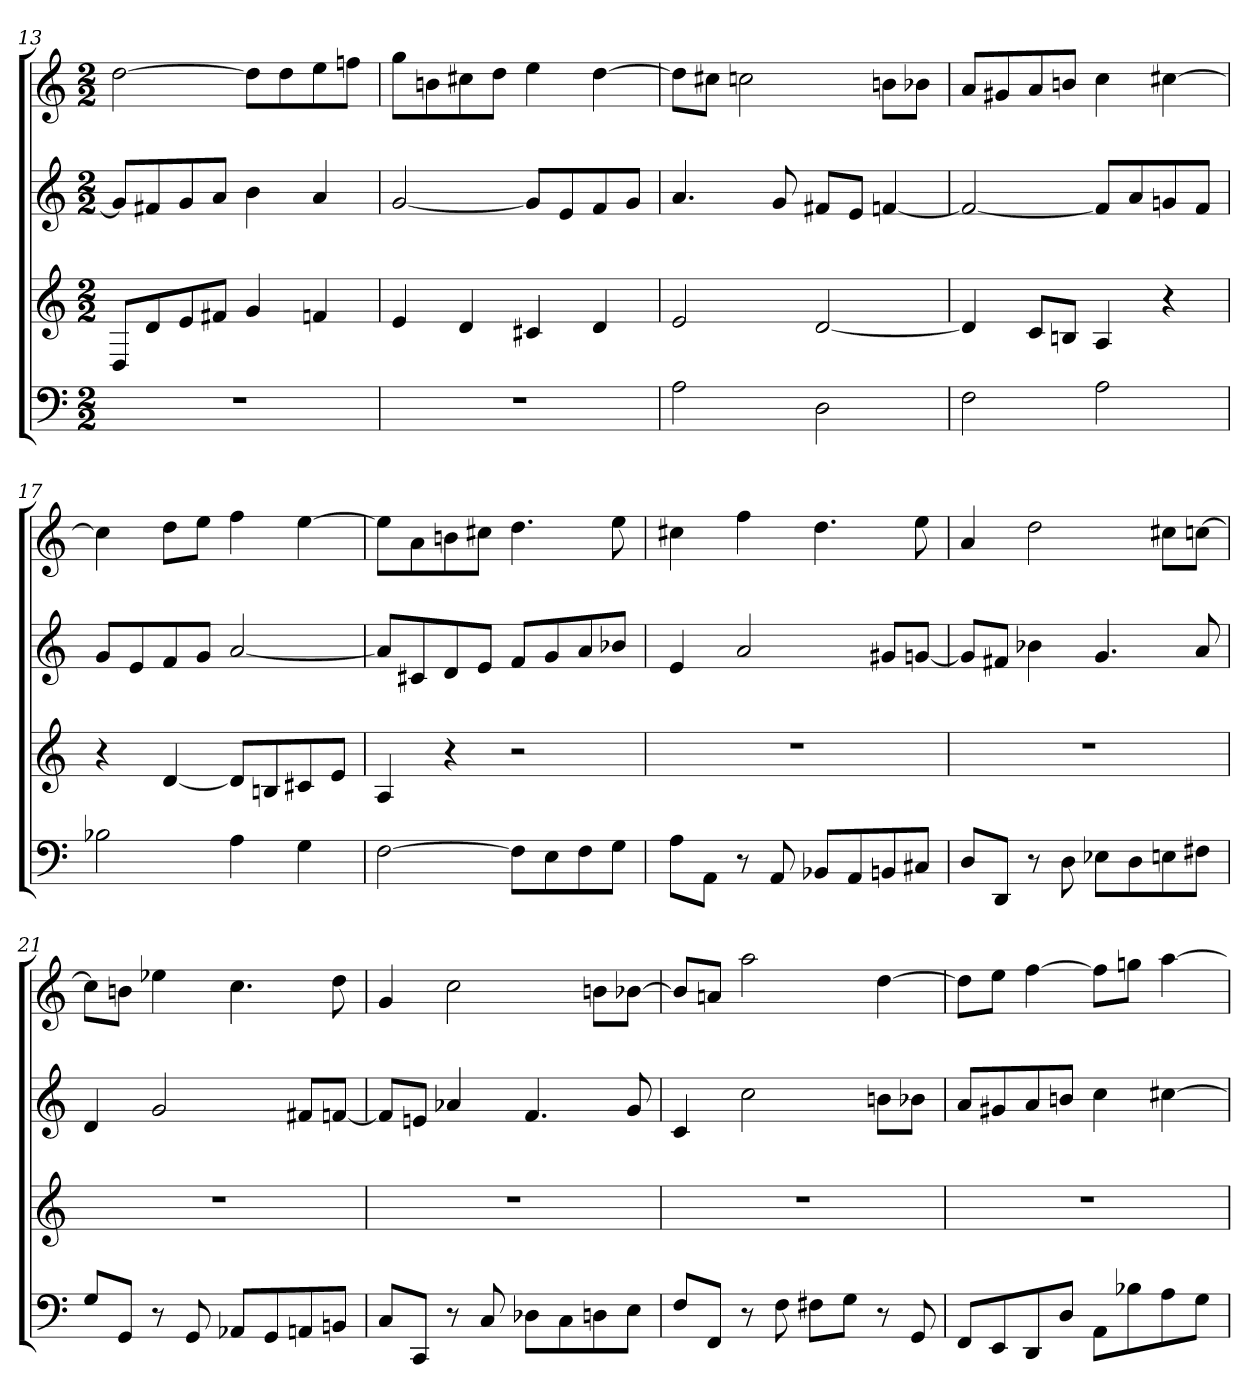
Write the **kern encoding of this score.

**kern	**kern	**kern	**kern
*part4	*part3	*part2	*part1
*staff4	*staff3	*staff2	*staff1
*M2/2	*M2/2	*M2/2	*M2/2
=13	=13	=13	=13
1r	8DL	8gL]	[2dd
.	8d	8f#X	.
.	8e	8g	.
.	8f#XJ	8aJ	.
.	4g	4b	8ddL]
.	.	.	8dd
.	4fn	4a	8ee
.	.	.	8ffnJ
=14	=14	=14	=14
1r	4e	[2g	8ggL
.	.	.	8bn
.	4d	.	8cc#X
.	.	.	8ddJ
.	4c#X	8gL]	4ee
.	.	8e	.
.	4d	8f	[4dd
.	.	8gJ	.
=15	=15	=15	=15
2A	2e	4.a	8ddL]
.	.	.	8cc#XJ
.	.	.	2ccn
.	.	8g	.
2D	[2d	8f#XL	.
.	.	8eJ	.
.	.	[4fn	8bnL
.	.	.	8b-XJ
=16	=16	=16	=16
2F	4d]	2f_	8aL
.	.	.	8g#X
.	8cL	.	8a
.	8BnJ	.	8bnJ
2A	4A	8fL]	4cc
.	.	8a	.
.	4r	8gn	[4cc#X
.	.	8fJ	.
=17	=17	=17	=17
2B-X	4r	8gL	4cc#]
.	.	8e	.
.	[4d	8f	8ddL
.	.	8gJ	8eeJ
4A	8dL]	[2a	4ff
.	8Bn	.	.
4G	8c#X	.	[4ee
.	8eJ	.	.
=18	=18	=18	=18
[2F	4A	8aL]	8eeL]
.	.	8c#X	8a
.	4r	8d	8bn
.	.	8eJ	8cc#XJ
8FL]	2r	8fL	4.dd
8E	.	8g	.
8F	.	8a	.
8GJ	.	8b-XJ	8ee
=19	=19	=19	=19
8AL	1r	4e	4cc#X
8AAJ	.	.	.
8r	.	2a	4ff
8AA	.	.	.
8BB-XL	.	.	4.dd
8AA	.	.	.
8BBn	.	8g#XL	.
8C#XJ	.	[8gnJ	8ee
=20	=20	=20	=20
8DL	1r	8gL]	4a
8DDJ	.	8f#XJ	.
8r	.	4b-X	2dd
8D	.	.	.
8E-XL	.	4.g	.
8D	.	.	.
8En	.	.	8cc#XL
8F#XJ	.	8a	[8ccnJ
=21	=21	=21	=21
8GL	1r	4d	8ccL]
8GGJ	.	.	8bnJ
8r	.	2g	4ee-X
8GG	.	.	.
8AA-XL	.	.	4.cc
8GG	.	.	.
8AAn	.	8f#XL	.
8BBnJ	.	[8fnJ	8dd
=22	=22	=22	=22
8CL	1r	8fL]	4g
8CCJ	.	8enJ	.
8r	.	4a-X	2cc
8C	.	.	.
8D-XL	.	4.f	.
8C	.	.	.
8Dn	.	.	8bnL
8EJ	.	8g	[8b-XJ
=23	=23	=23	=23
8FL	1r	4c	8b-L]
8FFJ	.	.	8anJ
8r	.	2cc	2aa
8F	.	.	.
8F#XL	.	.	.
8GJ	.	.	.
8r	.	8bnL	[4dd
8GG	.	8b-XJ	.
=24	=24	=24	=24
8FFL	1r	8aL	8ddL]
8EE	.	8g#X	8eeJ
8DD	.	8a	[4ff
8DJ	.	8bnJ	.
8AAL	.	4cc	8ffL]
8B-X	.	.	8ggnJ
8A	.	[4cc#X	[4aa
8GJ	.	.	.
=	=	=	=
*-	*-	*-	*-
